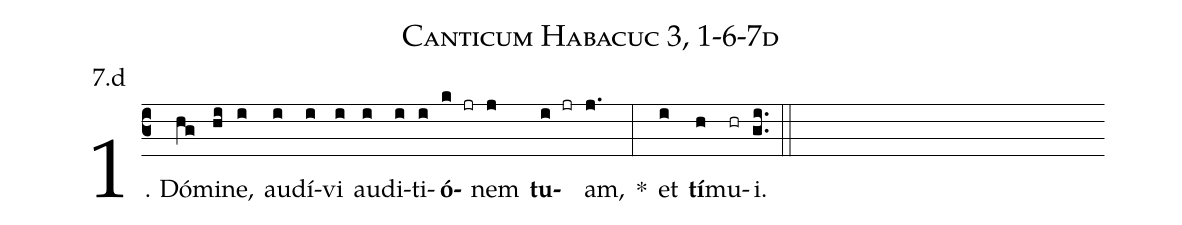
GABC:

name: Canticum Habacuc 3, 1-6-7d;
annotation: 7.d;
%%
(c3)1. Dó(hg)mi(hi)ne,(i) au(i)dí(i)vi(i) au(i)di(i)ti(i)<b>ó</b>(k jr)nem(j) <b>tu</b>(i jr)am,(j.) *(:) et(i) <b>tí</b>(h)mu(hr)i.(gi..) (::)
